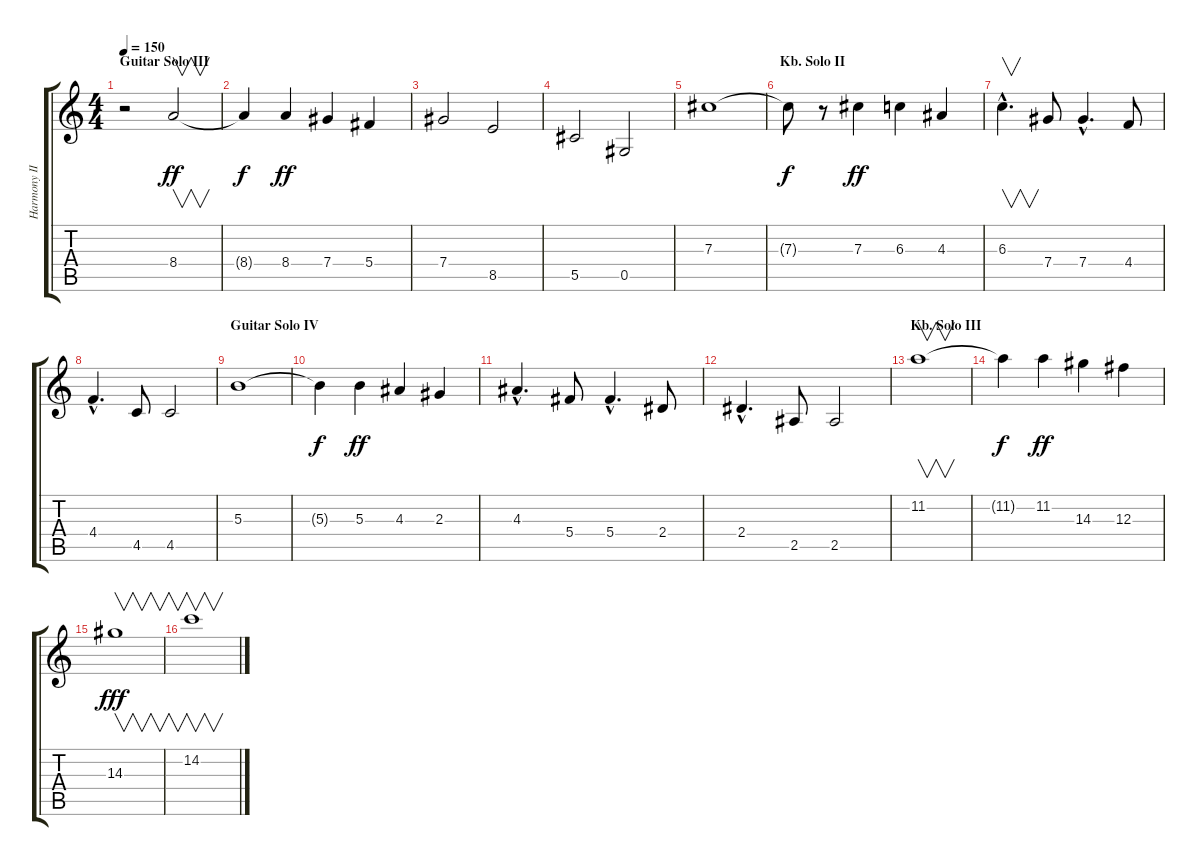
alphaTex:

\track ("Harmony II" "Harmony II") {instrument overdrivenguitar}
\staff {score tabs}
\tuning (Eb4 Bb3 Gb3 Db3 Ab2 Eb2) {hide}
\ts (4 4)
\section ("" "Guitar Solo III")
\tempo 150
\clef g2
\ks c
r.2{dy fff} 8.4.2{v dy ff} |
8.4{t}.4{dy f} 8.4.4{dy ff} 7.4.4 5.4.4 |
7.4.2 8.5.2 |
5.5.2 0.5.2 |
7.3.1 |
\section ("" "Kb. Solo II")
7.3{t}.8{dy f} r.8 7.3.4{dy ff} 6.3.4 4.3.4 |
6.3{hac}.4{v d} 7.4.8 7.4{hac}.4{d} 4.4.8 |
4.4{hac}.4{d} 4.5.8 4.5.2 |
\section ("" "Guitar Solo IV")
5.3.1 |
5.3{t}.4{dy f} 5.3.4{dy ff} 4.3.4 2.3.4 |
4.3{hac}.4{d} 5.4.8 5.4{hac}.4{d} 2.4.8 |
2.4{hac}.4{d} 2.5.8 2.5.2 |
\section ("" "Kb. Solo III")
11.2.1{v} |
11.2{t}.4{dy f} 11.2.4{dy ff} 14.3.4 12.3.4 |
14.3.1{v dy fff} |
14.2.1{v}
